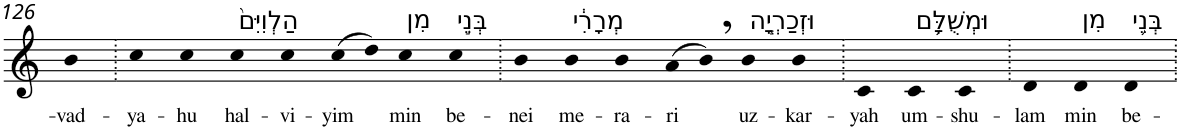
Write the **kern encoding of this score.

**kern	**text
*part1	*part1
*staff1	*staff1
*I"Piano	*
*I'Pno	*
!!LO:PB:g=z
*clefG2	*
*k[]	*
=126	=126
!	!LO:LY:b
4b	-vad-
=127.	=127.
!	!LO:LY:b
4cc	-ya-
!	!LO:LY:b
4cc	-hu
!LO:TX:a:t=הַלְוִיִּם֙	!
!	!LO:LY:b
4cc	hal-
!	!LO:LY:b
4cc	-vi-
!	!LO:LY:b
(>8cc	-yim
8dd)	.
!LO:TX:a:t=מִן	!
!	!LO:LY:b
4cc	min
!LO:TX:a:t=בְּנֵ֣י	!
!	!LO:LY:b
4cc	be-
=128.	=128.
!	!LO:LY:b
4b	-nei
!LO:TX:a:t=מְרָרִ֔י	!
!	!LO:LY:b
4b	me-
!	!LO:LY:b
4b	-ra-
!	!LO:LY:b
(>8a	-ri
8b,)	.
!LO:TX:a:t=וּזְכַרְיָ֧ה	!
!	!LO:LY:b
4b	uz-
!	!LO:LY:b
4b	-kar-
=129.	=129.
!	!LO:LY:b
4c	-yah
!LO:TX:a:t=וּמְשֻׁלָּ֛ם	!
!	!LO:LY:b
4c	um-
!	!LO:LY:b
4c	-shu-
=130.	=130.
!	!LO:LY:b
4d	-lam
!LO:TX:a:t=מִן	!
!	!LO:LY:b
4d	min
!LO:TX:a:t=בְּנֵ֥י	!
!	!LO:LY:b
4d	be-
=.	=.
*-	*-
